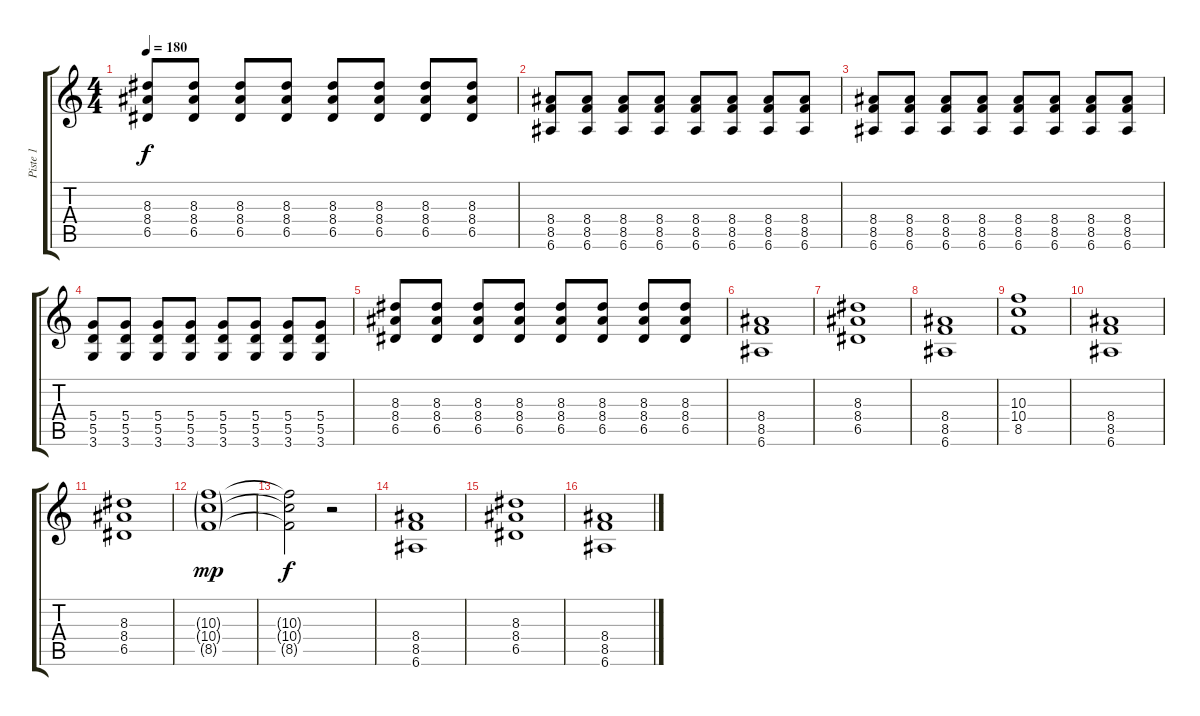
\track ("Piste 1" "Piste 1") {instrument distortionguitar}
\staff {score tabs}
\tuning (E4 B3 G3 D3 A2 E2) {hide}
\ts (4 4)
\tempo 180
\clef g2
\ks c
(8.3 8.4 6.5).8{dy f} (8.3 8.4 6.5).8 (8.3 8.4 6.5).8 (8.3 8.4 6.5).8 (8.3 8.4 6.5).8 (8.3 8.4 6.5).8 (8.3 8.4 6.5).8 (8.3 8.4 6.5).8 |
(8.4 8.5 6.6).8 (8.4 8.5 6.6).8 (8.4 8.5 6.6).8 (8.4 8.5 6.6).8 (8.4 8.5 6.6).8 (8.4 8.5 6.6).8 (8.4 8.5 6.6).8 (8.4 8.5 6.6).8 |
(8.4 8.5 6.6).8 (8.4 8.5 6.6).8 (8.4 8.5 6.6).8 (8.4 8.5 6.6).8 (8.4 8.5 6.6).8 (8.4 8.5 6.6).8 (8.4 8.5 6.6).8 (8.4 8.5 6.6).8 |
(5.4 5.5 3.6).8 (5.4 5.5 3.6).8 (5.4 5.5 3.6).8 (5.4 5.5 3.6).8 (5.4 5.5 3.6).8 (5.4 5.5 3.6).8 (5.4 5.5 3.6).8 (5.4 5.5 3.6).8 |
(8.3 8.4 6.5).8 (8.3 8.4 6.5).8 (8.3 8.4 6.5).8 (8.3 8.4 6.5).8 (8.3 8.4 6.5).8 (8.3 8.4 6.5).8 (8.3 8.4 6.5).8 (8.3 8.4 6.5).8 |
(8.4 8.5 6.6).1 |
(8.3 8.4 6.5).1 |
(8.4 8.5 6.6).1 |
(10.3 10.4 8.5).1 |
(8.4 8.5 6.6).1 |
(8.3 8.4 6.5).1 |
(10.3{g} 10.4{g} 8.5{g}).1{dy mp} |
(10.3{t} 10.4{t} 8.5{t}).2{dy f} r.2 |
(8.4 8.5 6.6).1 |
(8.3 8.4 6.5).1 |
(8.4 8.5 6.6).1
